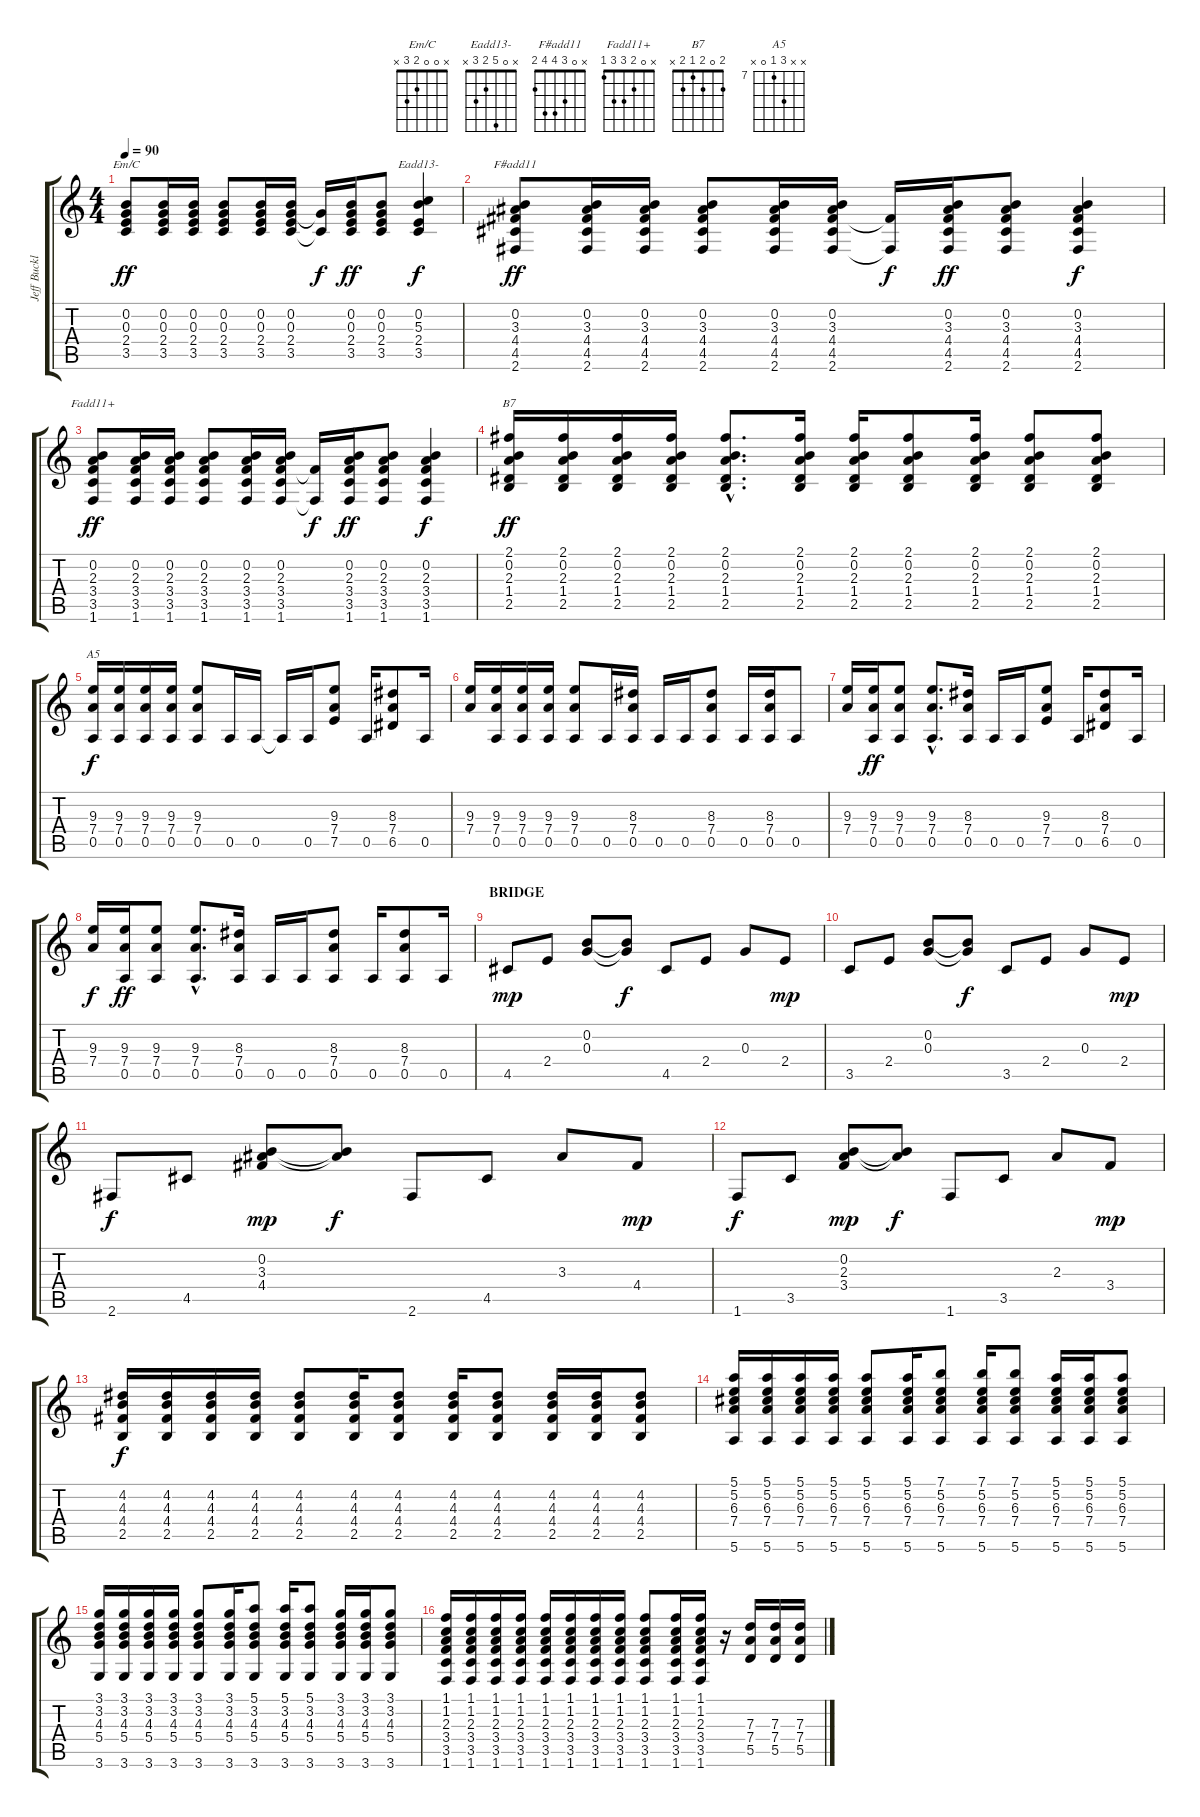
\track ("Jeff Buckley" "Jeff Buckl") {instrument electricguitarclean}
\staff {score tabs}
\tuning (E4 B3 G3 D3 A2 E2) {hide}
\chord ("Em/C" x 0 0 2 3 x)
\chord ("Eadd13-" x 0 5 2 3 x)
\chord ("F#add11" x 0 3 4 4 2)
\chord ("Fadd11+" x 0 2 3 3 1)
\chord ("B7" 2 0 2 1 2 x)
\chord ("A5" x x 9 7 0 x) {firstfret 7}
\ts (4 4)
\tempo 90
\clef g2
\ks c
(0.2 0.3 2.4 3.5).8{ch "Em/C" dy ff} (0.2 0.3 2.4 3.5).16 (0.2 0.3 2.4 3.5).16 (0.2 0.3 2.4 3.5).8 (0.2 0.3 2.4 3.5).16 (0.2 0.3 2.4 3.5).16 (0.3{t} 3.5{t}).16{dy f} (0.2 0.3 2.4 3.5).16{dy ff} (0.2 0.3 2.4 3.5).8 (0.2 5.3 2.4 3.5).4{ch "Eadd13-" dy f} |
(0.2 3.3 4.4 4.5 2.6).8{ch "F#add11" dy ff} (0.2 3.3 4.4 4.5 2.6).16 (0.2 3.3 4.4 4.5 2.6).16 (0.2 3.3 4.4 4.5 2.6).8 (0.2 3.3 4.4 4.5 2.6).16 (0.2 3.3 4.4 4.5 2.6).16 (4.4{t} 2.6{t}).16{dy f} (0.2 3.3 4.4 4.5 2.6).16{dy ff} (0.2 3.3 4.4 4.5 2.6).8 (0.2 3.3 4.4 4.5 2.6).4{dy f} |
(0.2 2.3 3.4 3.5 1.6).8{ch "Fadd11+" dy ff} (0.2 2.3 3.4 3.5 1.6).16 (0.2 2.3 3.4 3.5 1.6).16 (0.2 2.3 3.4 3.5 1.6).8 (0.2 2.3 3.4 3.5 1.6).16 (0.2 2.3 3.4 3.5 1.6).16 (3.4{t} 1.6{t}).16{dy f} (0.2 2.3 3.4 3.5 1.6).16{dy ff} (0.2 2.3 3.4 3.5 1.6).8 (0.2 2.3 3.4 3.5 1.6).4{dy f} |
(2.1 0.2 2.3 1.4 2.5).16{ch "B7" dy ff} (2.1 0.2 2.3 1.4 2.5).16 (2.1 0.2 2.3 1.4 2.5).16 (2.1 0.2 2.3 1.4 2.5).16 (2.1{hac} 0.2{hac} 2.3{hac} 1.4{hac} 2.5{hac}).8{d} (2.1 0.2 2.3 1.4 2.5).16 (2.1 0.2 2.3 1.4 2.5).16 (2.1 0.2 2.3 1.4 2.5).8 (2.1 0.2 2.3 1.4 2.5).16 (2.1 0.2 2.3 1.4 2.5).8 (2.1 0.2 2.3 1.4 2.5).8 |
(9.3 7.4 0.5).16{ch "A5" dy f} (9.3 7.4 0.5).16 (9.3 7.4 0.5).16 (9.3 7.4 0.5).16 (9.3 7.4 0.5).8 0.5.16 0.5.16 0.5{t}.16 0.5.16 (9.3 7.4 7.5).8 0.5.16 (8.3 7.4 6.5).8 0.5.16 |
(9.3 7.4).16 (9.3 7.4 0.5).16 (9.3 7.4 0.5).16 (9.3 7.4 0.5).16 (9.3 7.4 0.5).8 0.5.16 (8.3 7.4 0.5).16 0.5.16 0.5.16 (8.3 7.4 0.5).8 0.5.16 (8.3 7.4 0.5).16 0.5.8 |
(9.3 7.4).16 (9.3 7.4 0.5).16{dy ff} (9.3 7.4 0.5).8 (9.3{hac} 7.4{hac} 0.5{hac}).8{d} (8.3 7.4 0.5).16 0.5.16 0.5.16 (9.3 7.4 7.5).8 0.5.16 (8.3 7.4 6.5).8 0.5.16 |
(9.3 7.4).16{dy f} (9.3 7.4 0.5).16{dy ff} (9.3 7.4 0.5).8 (9.3{hac} 7.4{hac} 0.5{hac}).8{d} (8.3 7.4 0.5).16 0.5.16 0.5.16 (8.3 7.4 0.5).8 0.5.16 (8.3 7.4 0.5).8 0.5.16 |
\section ("" "BRIDGE")
4.5.8{dy mp} 2.4.8 (0.2 0.3).8 (0.2{t} 0.3{t}).8{dy f} 4.5.8 2.4.8 0.3.8 2.4.8{dy mp} |
3.5.8 2.4.8 (0.2 0.3).8 (0.2{t} 0.3{t}).8{dy f} 3.5.8 2.4.8 0.3.8 2.4.8{dy mp} |
2.6.8{dy f} 4.5.8 (0.2 3.3 4.4).8{dy mp} (0.2{t} 3.3{t}).8{dy f} 2.6.8 4.5.8 3.3.8 4.4.8{dy mp} |
1.6.8{dy f} 3.5.8 (0.2 2.3 3.4).8{dy mp} (0.2{t} 2.3{t}).8{dy f} 1.6.8 3.5.8 2.3.8 3.4.8{dy mp} |
(4.2 4.3 4.4 2.5).16{dy f} (4.2 4.3 4.4 2.5).16 (4.2 4.3 4.4 2.5).16 (4.2 4.3 4.4 2.5).16 (4.2 4.3 4.4 2.5).8 (4.2 4.3 4.4 2.5).16 (4.2 4.3 4.4 2.5).8 (4.2 4.3 4.4 2.5).16 (4.2 4.3 4.4 2.5).8 (4.2 4.3 4.4 2.5).16 (4.2 4.3 4.4 2.5).16 (4.2 4.3 4.4 2.5).8 |
(5.1 5.2 6.3 7.4 5.6).16 (5.1 5.2 6.3 7.4 5.6).16 (5.1 5.2 6.3 7.4 5.6).16 (5.1 5.2 6.3 7.4 5.6).16 (5.1 5.2 6.3 7.4 5.6).8 (5.1 5.2 6.3 7.4 5.6).16 (7.1 5.2 6.3 7.4 5.6).8 (7.1 5.2 6.3 7.4 5.6).16 (7.1 5.2 6.3 7.4 5.6).8 (5.1 5.2 6.3 7.4 5.6).16 (5.1 5.2 6.3 7.4 5.6).16 (5.1 5.2 6.3 7.4 5.6).8 |
(3.1 3.2 4.3 5.4 3.6).16 (3.1 3.2 4.3 5.4 3.6).16 (3.1 3.2 4.3 5.4 3.6).16 (3.1 3.2 4.3 5.4 3.6).16 (3.1 3.2 4.3 5.4 3.6).8 (3.1 3.2 4.3 5.4 3.6).16 (5.1 3.2 4.3 5.4 3.6).8 (5.1 3.2 4.3 5.4 3.6).16 (5.1 3.2 4.3 5.4 3.6).8 (3.1 3.2 4.3 5.4 3.6).16 (3.1 3.2 4.3 5.4 3.6).16 (3.1 3.2 4.3 5.4 3.6).8 |
(1.1 1.2 2.3 3.4 3.5 1.6).16 (1.1 1.2 2.3 3.4 3.5 1.6).16 (1.1 1.2 2.3 3.4 3.5 1.6).16 (1.1 1.2 2.3 3.4 3.5 1.6).16 (1.1 1.2 2.3 3.4 3.5 1.6).16 (1.1 1.2 2.3 3.4 3.5 1.6).16 (1.1 1.2 2.3 3.4 3.5 1.6).16 (1.1 1.2 2.3 3.4 3.5 1.6).16 (1.1 1.2 2.3 3.4 3.5 1.6).8 (1.1 1.2 2.3 3.4 3.5 1.6).16 (1.1 1.2 2.3 3.4 3.5 1.6).16 r.16 (7.3 7.4 5.5).16 (7.3 7.4 5.5).16 (7.3 7.4 5.5).16
